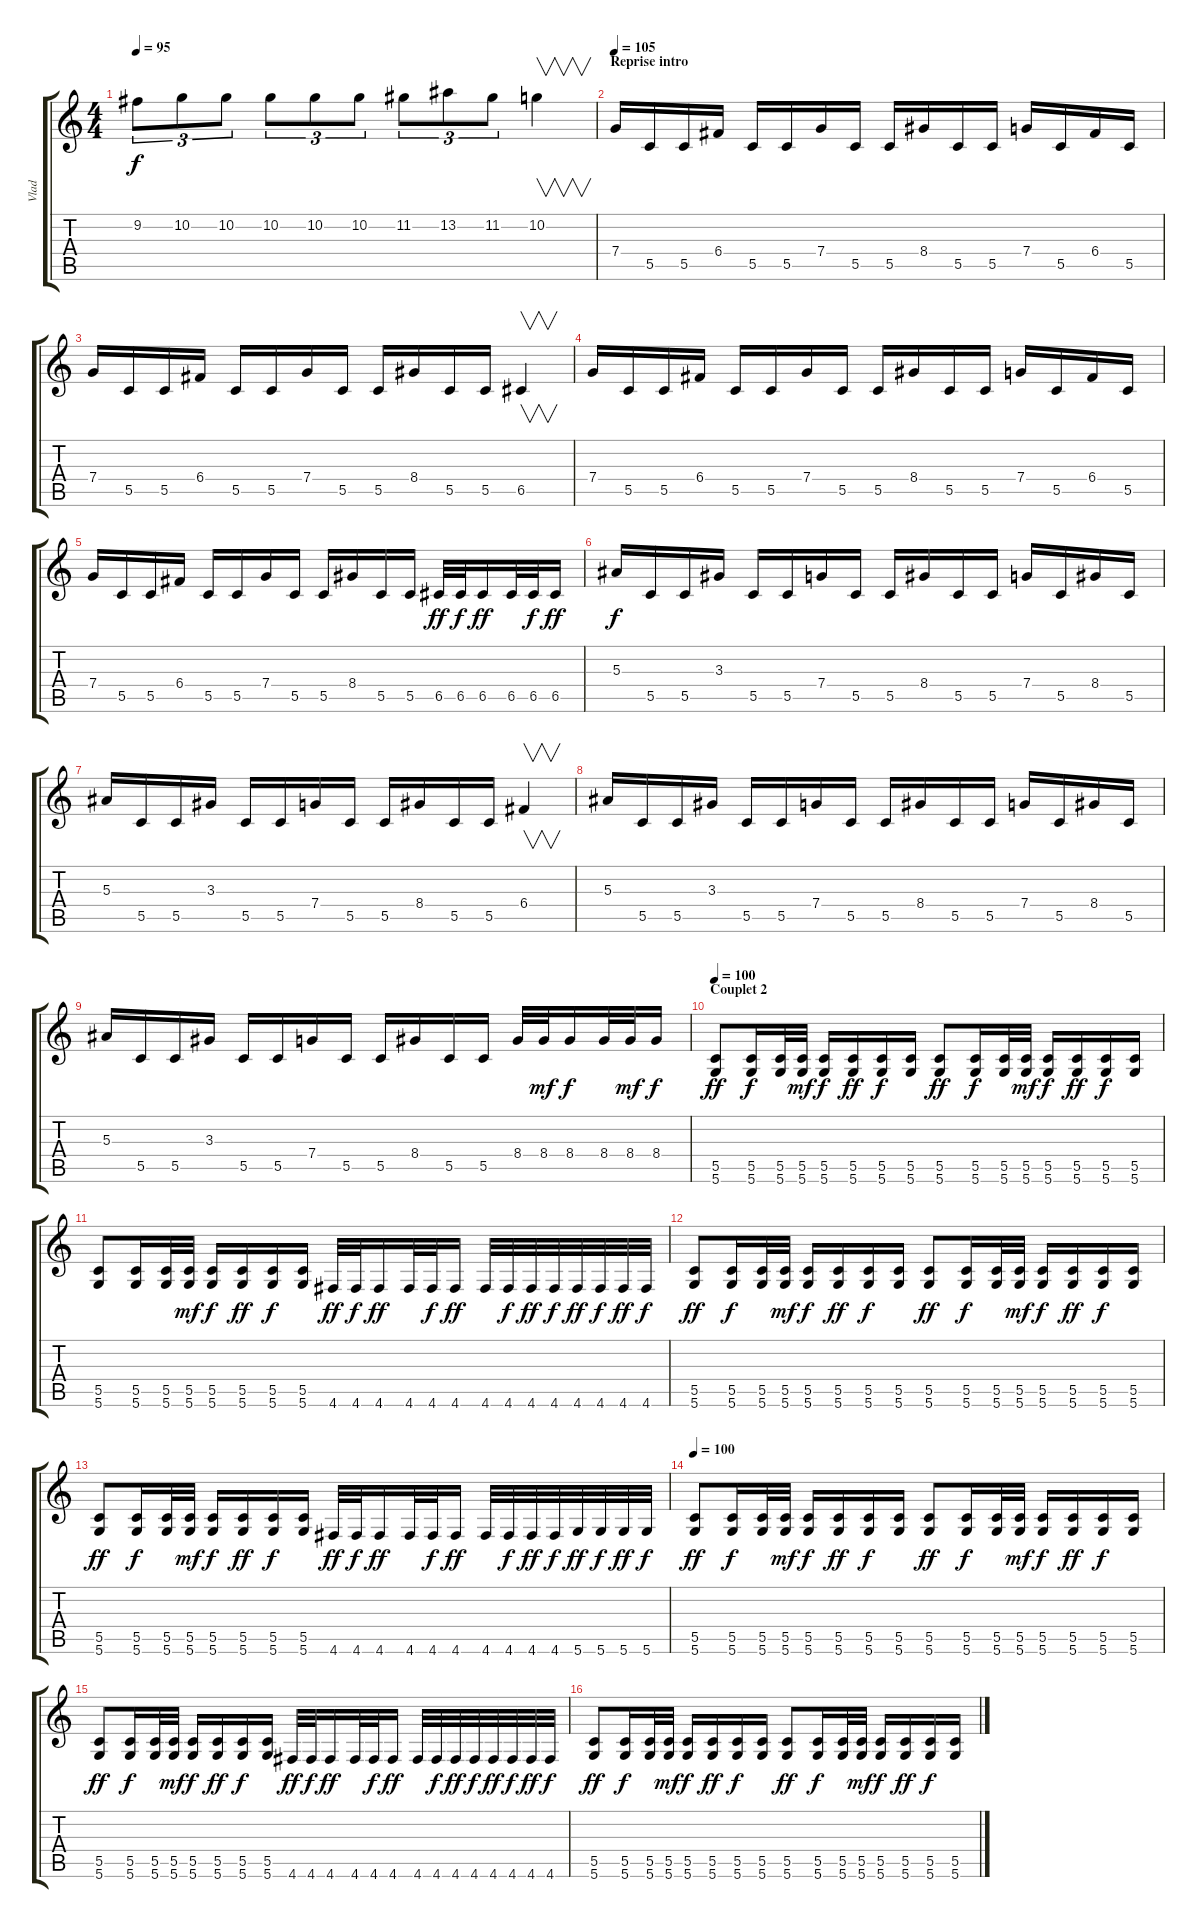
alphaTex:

\track ("Vlad" "Vlad") {instrument distortionguitar}
\staff {score tabs}
\tuning (D4 A3 F3 C3 G2 D2) {hide}
\ts (4 4)
\tempo 95
\clef g2
\ks c
9.2.8{tu (3 2) dy f volume 10 balance 8} 10.2.8{tu (3 2)} 10.2.8{tu (3 2)} 10.2.8{tu (3 2)} 10.2.8{tu (3 2)} 10.2.8{tu (3 2)} 11.2.8{tu (3 2)} 13.2.8{tu (3 2)} 11.2.8{tu (3 2)} 10.2.4{v} |
\section ("" "Reprise intro")
\tempo 105
7.4.16{volume 12 balance 13} 5.5.16 5.5.16 6.4.16 5.5.16 5.5.16 7.4.16 5.5.16 5.5.16 8.4.16 5.5.16 5.5.16 7.4.16 5.5.16 6.4.16 5.5.16 |
7.4.16 5.5.16 5.5.16 6.4.16 5.5.16 5.5.16 7.4.16 5.5.16 5.5.16 8.4.16 5.5.16 5.5.16 6.5.4{v} |
7.4.16 5.5.16 5.5.16 6.4.16 5.5.16 5.5.16 7.4.16 5.5.16 5.5.16 8.4.16 5.5.16 5.5.16 7.4.16 5.5.16 6.4.16 5.5.16 |
7.4.16 5.5.16 5.5.16 6.4.16 5.5.16 5.5.16 7.4.16 5.5.16 5.5.16 8.4.16 5.5.16 5.5.16 6.5.32{dy ff} 6.5.32{dy f} 6.5.16{dy ff} 6.5.32 6.5.32{dy f} 6.5.16{dy ff} |
5.3.16{dy f} 5.5.16 5.5.16 3.3.16 5.5.16 5.5.16 7.4.16 5.5.16 5.5.16 8.4.16 5.5.16 5.5.16 7.4.16 5.5.16 8.4.16 5.5.16 |
5.3.16 5.5.16 5.5.16 3.3.16 5.5.16 5.5.16 7.4.16 5.5.16 5.5.16 8.4.16 5.5.16 5.5.16 6.4.4{v} |
5.3.16 5.5.16 5.5.16 3.3.16 5.5.16 5.5.16 7.4.16 5.5.16 5.5.16 8.4.16 5.5.16 5.5.16 7.4.16 5.5.16 8.4.16 5.5.16 |
5.3.16 5.5.16 5.5.16 3.3.16 5.5.16 5.5.16 7.4.16 5.5.16 5.5.16 8.4.16 5.5.16 5.5.16 8.4.32 8.4.32{dy mf} 8.4.16{dy f} 8.4.32 8.4.32{dy mf} 8.4.16{dy f} |
\section ("" "Couplet 2")
\tempo 100
(5.5 5.6).8{dy ff} (5.5 5.6).16{dy f} (5.5 5.6).32 (5.5 5.6).32{dy mf} (5.5 5.6).16{dy f} (5.5 5.6).16{dy ff} (5.5 5.6).16{dy f} (5.5 5.6).16 (5.5 5.6).8{dy ff} (5.5 5.6).16{dy f} (5.5 5.6).32 (5.5 5.6).32{dy mf} (5.5 5.6).16{dy f} (5.5 5.6).16{dy ff} (5.5 5.6).16{dy f} (5.5 5.6).16 |
(5.5 5.6).8 (5.5 5.6).16 (5.5 5.6).32 (5.5 5.6).32{dy mf} (5.5 5.6).16{dy f} (5.5 5.6).16{dy ff} (5.5 5.6).16{dy f} (5.5 5.6).16 4.6.32{dy ff} 4.6.32{dy f} 4.6.16{dy ff} 4.6.32 4.6.32{dy f} 4.6.16{dy ff} 4.6.32 4.6.32{dy f} 4.6.32{dy ff} 4.6.32{dy f} 4.6.32{dy ff} 4.6.32{dy f} 4.6.32{dy ff} 4.6.32{dy f} |
(5.5 5.6).8{dy ff} (5.5 5.6).16{dy f} (5.5 5.6).32 (5.5 5.6).32{dy mf} (5.5 5.6).16{dy f} (5.5 5.6).16{dy ff} (5.5 5.6).16{dy f} (5.5 5.6).16 (5.5 5.6).8{dy ff} (5.5 5.6).16{dy f} (5.5 5.6).32 (5.5 5.6).32{dy mf} (5.5 5.6).16{dy f} (5.5 5.6).16{dy ff} (5.5 5.6).16{dy f} (5.5 5.6).16 |
(5.5 5.6).8{dy ff} (5.5 5.6).16{dy f} (5.5 5.6).32 (5.5 5.6).32{dy mf} (5.5 5.6).16{dy f} (5.5 5.6).16{dy ff} (5.5 5.6).16{dy f} (5.5 5.6).16 4.6.32{dy ff} 4.6.32{dy f} 4.6.16{dy ff} 4.6.32 4.6.32{dy f} 4.6.16{dy ff} 4.6.32 4.6.32{dy f} 4.6.32{dy ff} 4.6.32{dy f} 5.6.32{dy ff} 5.6.32{dy f} 5.6.32{dy ff} 5.6.32{dy f} |
\tempo 100
(5.5 5.6).8{dy ff} (5.5 5.6).16{dy f} (5.5 5.6).32 (5.5 5.6).32{dy mf} (5.5 5.6).16{dy f} (5.5 5.6).16{dy ff} (5.5 5.6).16{dy f} (5.5 5.6).16 (5.5 5.6).8{dy ff} (5.5 5.6).16{dy f} (5.5 5.6).32 (5.5 5.6).32{dy mf} (5.5 5.6).16{dy f} (5.5 5.6).16{dy ff} (5.5 5.6).16{dy f} (5.5 5.6).16 |
(5.5 5.6).8{dy ff} (5.5 5.6).16{dy f} (5.5 5.6).32 (5.5 5.6).32{dy mf} (5.5 5.6).16{dy f} (5.5 5.6).16{dy ff} (5.5 5.6).16{dy f} (5.5 5.6).16 4.6.32{dy ff} 4.6.32{dy f} 4.6.16{dy ff} 4.6.32 4.6.32{dy f} 4.6.16{dy ff} 4.6.32 4.6.32{dy f} 4.6.32{dy ff} 4.6.32{dy f} 4.6.32{dy ff} 4.6.32{dy f} 4.6.32{dy ff} 4.6.32{dy f} |
(5.5 5.6).8{dy ff} (5.5 5.6).16{dy f} (5.5 5.6).32 (5.5 5.6).32{dy mf} (5.5 5.6).16{dy f} (5.5 5.6).16{dy ff} (5.5 5.6).16{dy f} (5.5 5.6).16 (5.5 5.6).8{dy ff} (5.5 5.6).16{dy f} (5.5 5.6).32 (5.5 5.6).32{dy mf} (5.5 5.6).16{dy f} (5.5 5.6).16{dy ff} (5.5 5.6).16{dy f} (5.5 5.6).16
